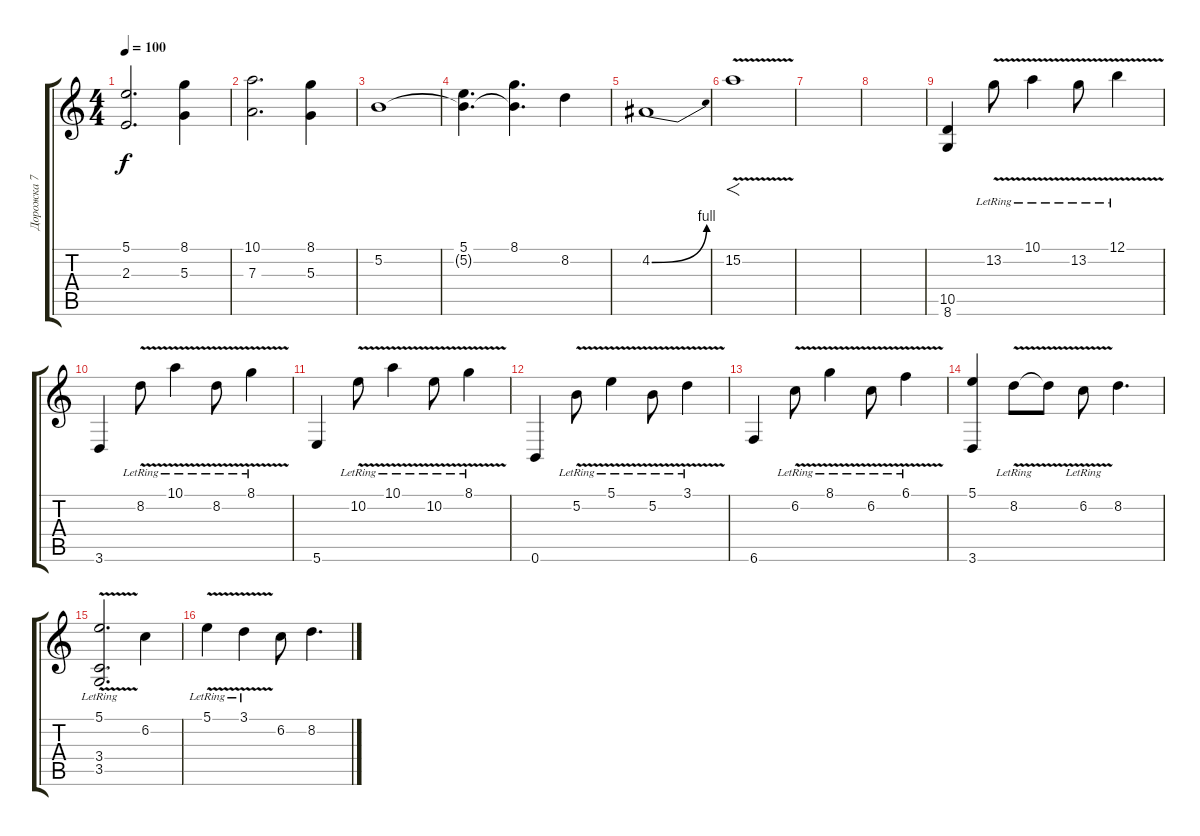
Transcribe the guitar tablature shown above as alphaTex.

\track ("Дорожка 7" "Дорожка 7") {instrument electricguitarjazz}
\staff {score tabs}
\tuning (B3 Gb3 D3 A2 E2 B1) {hide}
\ts (4 4)
\tempo 100
\clef g2
\ks c
(5.1 2.3).2{d dy f} (8.1 5.3).4 |
(10.1 7.3).2{d} (8.1 5.3).4 |
5.2.1 |
(5.1 5.2{t}).4{d} (8.1 5.2{t}).4{d} 8.2.4 |
4.2{be (bend 0 0 60 4)}.1{instrument electricguitarjazz} |
15.2{v}.1{f} |
|
|
(10.5 8.6).4 13.2{v lr}.8 10.1{v lr}.4 13.2{v lr}.8 12.1{v lr}.4 |
3.6.4 8.2{v lr}.8 10.1{v lr}.4 8.2{v lr}.8 8.1{v lr}.4 |
5.6.4 10.2{v lr}.8 10.1{v lr}.4 10.2{v lr}.8 8.1{v lr}.4 |
0.6.4 5.2{v lr}.8 5.1{v lr}.4 5.2{v lr}.8 3.1{v lr}.4 |
6.6.4 6.2{v lr}.8 8.1{v lr}.4 6.2{v lr}.8 6.1{v lr}.4 |
(5.1 3.6).4 8.2{v lr}.8 8.2{t}.8 6.2{v lr}.8 8.2.4{d} |
(5.1{v lr} 3.4 3.5).2{d} 6.2.4 |
5.1{v lr}.4 3.1{v lr}.4 6.2.8 8.2.4{d}
